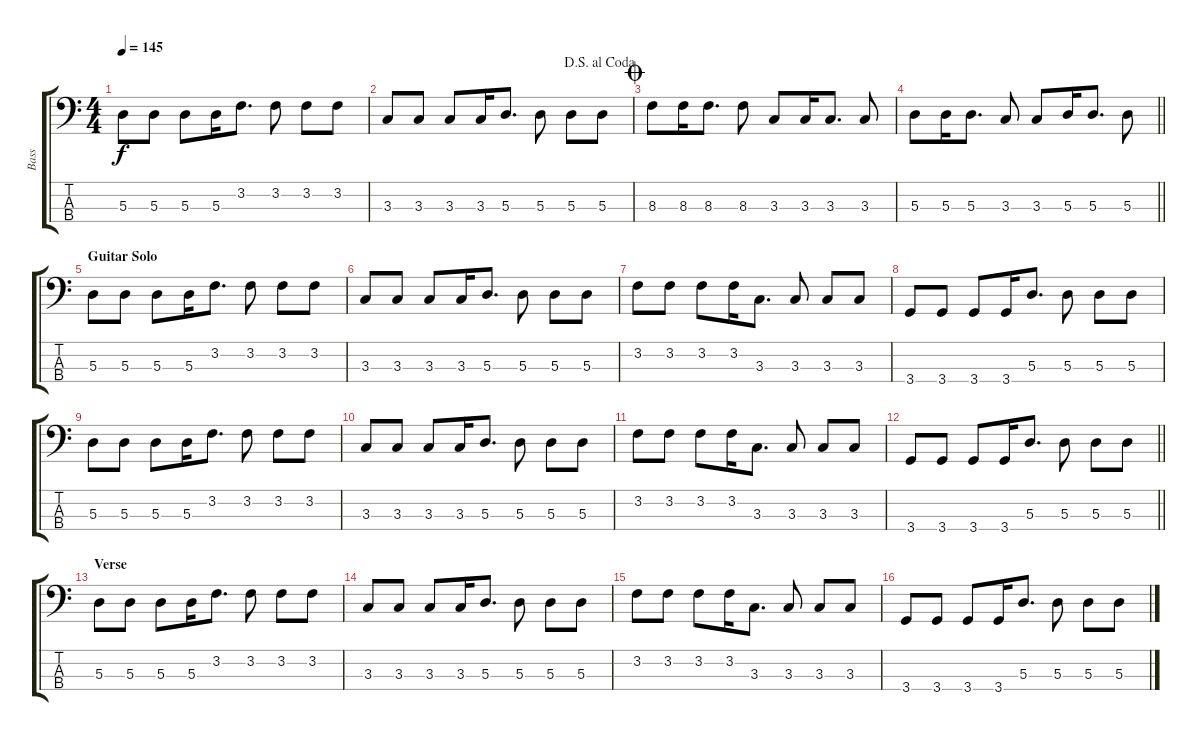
\track ("Bass" "Bass") {instrument electricbasspick}
\staff {score tabs}
\tuning (G2 D2 A1 E1) {hide}
\ts (4 4)
\tempo 145
\clef f4
\ks c
5.3.8{dy f} 5.3.8 5.3.8 5.3.16 3.2.8{d} 3.2.8 3.2.8 3.2.8 |
\jump dalsegnoalcoda
3.3.8 3.3.8 3.3.8 3.3.16 5.3.8{d} 5.3.8 5.3.8 5.3.8 |
\jump coda
8.3.8 8.3.16 8.3.8{d} 8.3.8 3.3.8 3.3.16 3.3.8{d} 3.3.8 |
\barLineRight lightlight
5.3.8 5.3.16 5.3.8{d} 3.3.8 3.3.8 5.3.16 5.3.8{d} 5.3.8 |
\section ("" "Guitar Solo")
5.3.8 5.3.8 5.3.8 5.3.16 3.2.8{d} 3.2.8 3.2.8 3.2.8 |
3.3.8 3.3.8 3.3.8 3.3.16 5.3.8{d} 5.3.8 5.3.8 5.3.8 |
3.2.8 3.2.8 3.2.8 3.2.16 3.3.8{d} 3.3.8 3.3.8 3.3.8 |
3.4.8 3.4.8 3.4.8 3.4.16 5.3.8{d} 5.3.8 5.3.8 5.3.8 |
5.3.8 5.3.8 5.3.8 5.3.16 3.2.8{d} 3.2.8 3.2.8 3.2.8 |
3.3.8 3.3.8 3.3.8 3.3.16 5.3.8{d} 5.3.8 5.3.8 5.3.8 |
3.2.8 3.2.8 3.2.8 3.2.16 3.3.8{d} 3.3.8 3.3.8 3.3.8 |
\barLineRight lightlight
3.4.8 3.4.8 3.4.8 3.4.16 5.3.8{d} 5.3.8 5.3.8 5.3.8 |
\section ("" "Verse")
5.3.8 5.3.8 5.3.8 5.3.16 3.2.8{d} 3.2.8 3.2.8 3.2.8 |
3.3.8 3.3.8 3.3.8 3.3.16 5.3.8{d} 5.3.8 5.3.8 5.3.8 |
3.2.8 3.2.8 3.2.8 3.2.16 3.3.8{d} 3.3.8 3.3.8 3.3.8 |
3.4.8 3.4.8 3.4.8 3.4.16 5.3.8{d} 5.3.8 5.3.8 5.3.8
